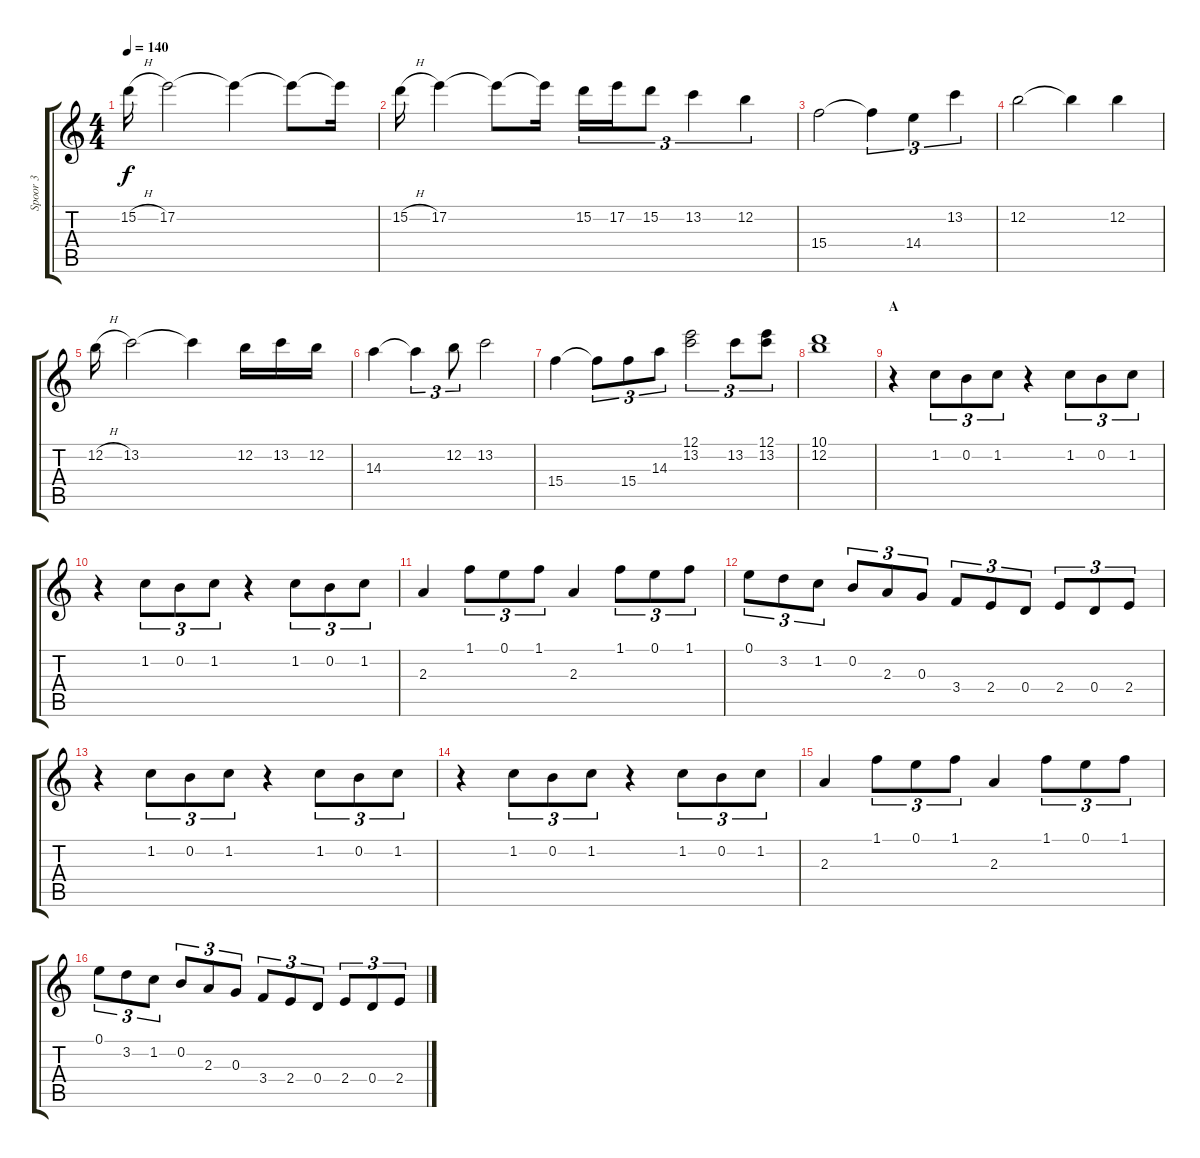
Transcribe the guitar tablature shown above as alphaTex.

\track ("Spoor 3" "Spoor 3") {instrument electricguitarclean}
\staff {score tabs}
\tuning (E4 B3 G3 D3 A2 E2) {hide}
\ts (4 4)
\tempo 140
\clef g2
\ks c
15.2{h}.16{dy f volume 13 instrument electricguitarclean} 17.2.2 17.2{t}.4 17.2{t}.8 17.2{t}.16 |
15.2{h}.16 17.2.4 17.2{t}.8 17.2{t}.16 15.2.16{tu (3 2)} 17.2.16{tu (3 2)} 15.2.8{tu (3 2)} 13.2.4{tu (3 2)} 12.2.4{tu (3 2)} |
15.4.2 15.4{t}.4{tu (3 2)} 14.4.4{tu (3 2)} 13.2.4{tu (3 2)} |
12.2.2 12.2{t}.4 12.2.4 |
12.2{h}.16 13.2.2 13.2{t}.4 12.2.16 13.2.16 12.2.16 |
14.3.4 14.3{t}.4{tu (3 2)} 12.2.8{tu (3 2)} 13.2.2 |
15.4.4 15.4{t}.8{tu (3 2)} 15.4.8{tu (3 2)} 14.3.8{tu (3 2)} (12.1 13.2).2{tu (3 2)} 13.2.8{tu (3 2)} (12.1 13.2).8{tu (3 2)} |
(10.1 12.2).1 |
\section ("" "A")
r.4{instrument overdrivenguitar} 1.2.8{tu (3 2)} 0.2.8{tu (3 2)} 1.2.8{tu (3 2)} r.4 1.2.8{tu (3 2)} 0.2.8{tu (3 2)} 1.2.8{tu (3 2)} |
r.4 1.2.8{tu (3 2)} 0.2.8{tu (3 2)} 1.2.8{tu (3 2)} r.4 1.2.8{tu (3 2)} 0.2.8{tu (3 2)} 1.2.8{tu (3 2)} |
2.3.4 1.1.8{tu (3 2)} 0.1.8{tu (3 2)} 1.1.8{tu (3 2)} 2.3.4 1.1.8{tu (3 2)} 0.1.8{tu (3 2)} 1.1.8{tu (3 2)} |
0.1.8{tu (3 2)} 3.2.8{tu (3 2)} 1.2.8{tu (3 2)} 0.2.8{tu (3 2)} 2.3.8{tu (3 2)} 0.3.8{tu (3 2)} 3.4.8{tu (3 2)} 2.4.8{tu (3 2)} 0.4.8{tu (3 2)} 2.4.8{tu (3 2)} 0.4.8{tu (3 2)} 2.4.8{tu (3 2)} |
r.4 1.2.8{tu (3 2)} 0.2.8{tu (3 2)} 1.2.8{tu (3 2)} r.4 1.2.8{tu (3 2)} 0.2.8{tu (3 2)} 1.2.8{tu (3 2)} |
r.4 1.2.8{tu (3 2)} 0.2.8{tu (3 2)} 1.2.8{tu (3 2)} r.4 1.2.8{tu (3 2)} 0.2.8{tu (3 2)} 1.2.8{tu (3 2)} |
2.3.4 1.1.8{tu (3 2)} 0.1.8{tu (3 2)} 1.1.8{tu (3 2)} 2.3.4 1.1.8{tu (3 2)} 0.1.8{tu (3 2)} 1.1.8{tu (3 2)} |
0.1.8{tu (3 2)} 3.2.8{tu (3 2)} 1.2.8{tu (3 2)} 0.2.8{tu (3 2)} 2.3.8{tu (3 2)} 0.3.8{tu (3 2)} 3.4.8{tu (3 2)} 2.4.8{tu (3 2)} 0.4.8{tu (3 2)} 2.4.8{tu (3 2)} 0.4.8{tu (3 2)} 2.4.8{tu (3 2)}
